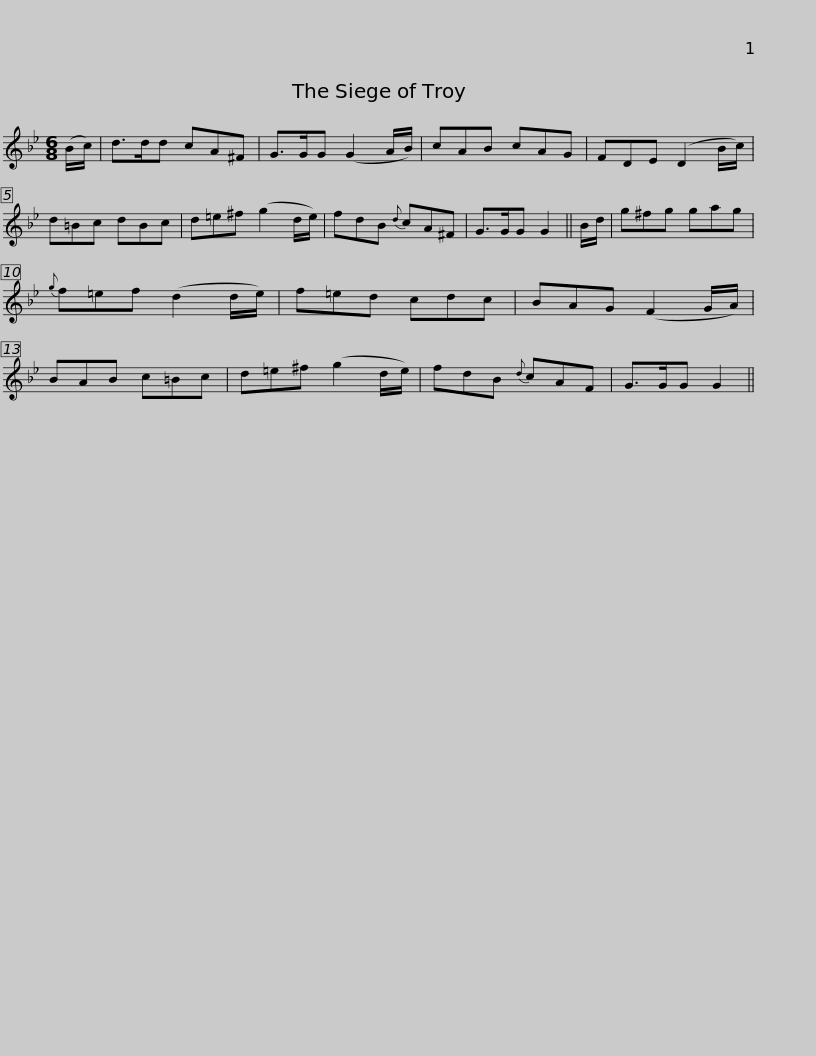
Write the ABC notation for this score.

X:1
L:1/8
M:6/8
I:linebreak $
K:Gmin
V:1 treble
V:1
 (B/c/) | d>dd cA^F | G>GG (G2 A/B/) | cAB cAG | FDE (D2 B/c/) | %5
 d=Bc dBc | d=e^f (g2 d/e/) |$ fdB{d} cA^F | G>GG G2 || B/d/ | %10
 g^fg gag |{g} f=ef (d2 d/e/) | f=ed cdc | BAG (F2 G/A/) |$ BAB c=Bc | %15
 d=e^f (g2 d/e/) | fdB{d} cAF | G>GG G2 || %18
